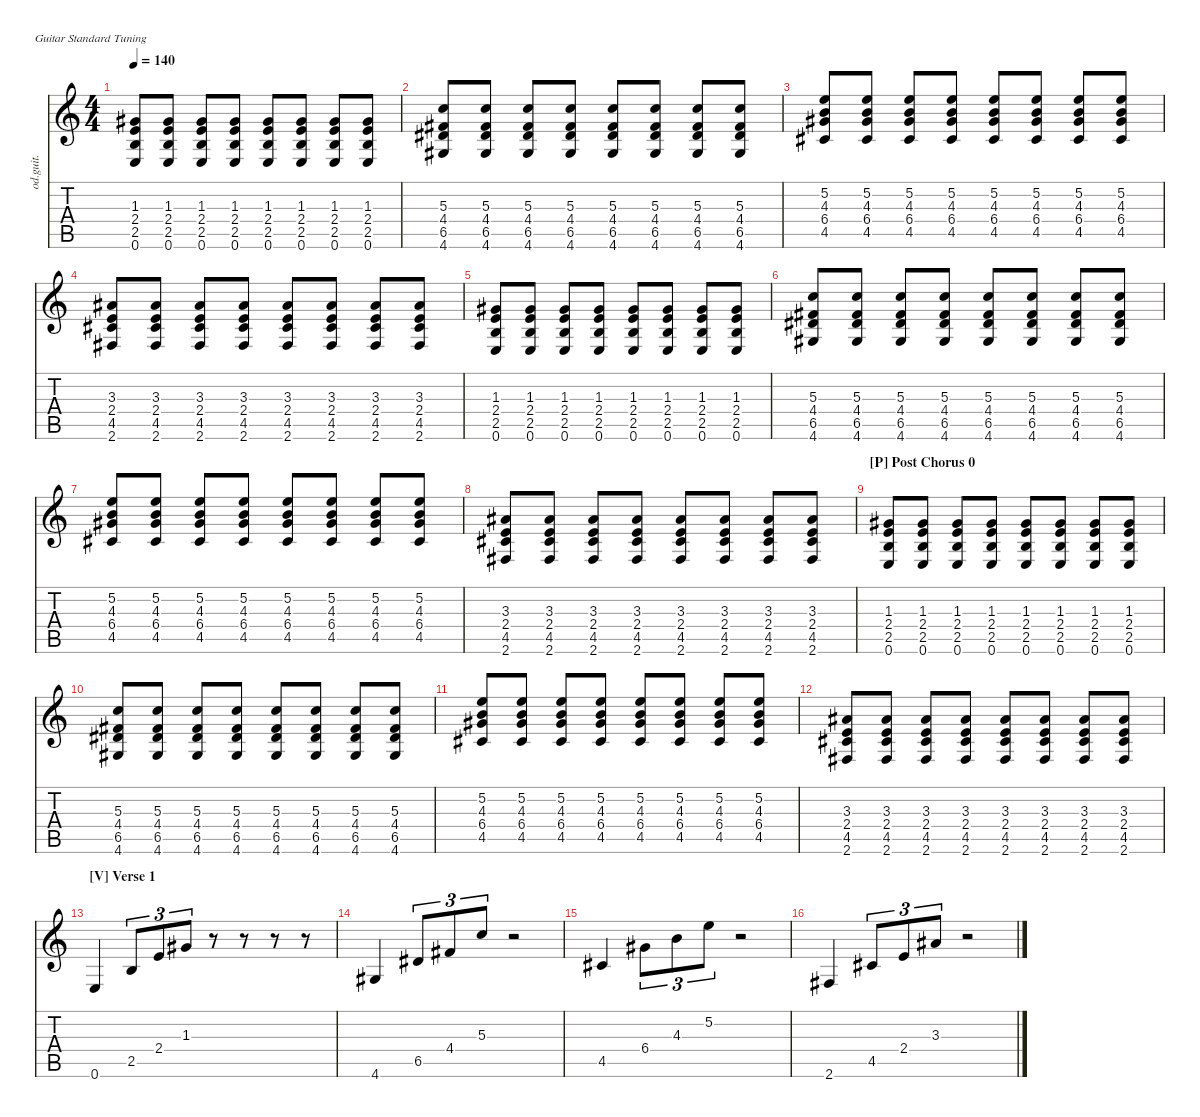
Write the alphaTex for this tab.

\defaultSystemsLayout 4
\hideDynamics
\bracketExtendMode nobrackets
\otherSystemsTrackNameOrientation horizontal
\track ("Ритм" "od.guit.") {instrument overdrivenguitar}
\staff {score tabs}
\tuning (E4 B3 G3 D3 A2 E2)
\ts (4 4)
\tempo 140
\clef g2
\ks c
(0.6 2.5 2.4 1.3{acc #}).8{dy mf beam Up} (0.6 2.5 2.4 1.3{acc #}).8{beam Up} (0.6 2.5 2.4 1.3{acc #}).8{beam Up} (0.6 2.5 2.4 1.3{acc #}).8{beam Up} (0.6 2.5 2.4 1.3{acc #}).8{beam Up} (0.6 2.5 2.4 1.3{acc #}).8{beam Up} (0.6 2.5 2.4 1.3{acc #}).8{beam Up} (0.6 2.5 2.4 1.3{acc #}).8{beam Up} |
(4.6{acc #} 6.5{acc #} 4.4{acc #} 5.3).8{beam Up} (4.6{acc #} 6.5{acc #} 4.4{acc #} 5.3).8{beam Up} (4.6{acc #} 6.5{acc #} 4.4{acc #} 5.3).8{beam Up} (4.6{acc #} 6.5{acc #} 4.4{acc #} 5.3).8{beam Up} (4.6{acc #} 6.5{acc #} 4.4{acc #} 5.3).8{beam Up} (4.6{acc #} 6.5{acc #} 4.4{acc #} 5.3).8{beam Up} (4.6{acc #} 6.5{acc #} 4.4{acc #} 5.3).8{beam Up} (4.6{acc #} 6.5{acc #} 4.4{acc #} 5.3).8{beam Up} |
(4.5{acc #} 6.4{acc #} 4.3 5.2).8{beam Up} (4.5{acc #} 6.4{acc #} 4.3 5.2).8{beam Up} (4.5{acc #} 6.4{acc #} 4.3 5.2).8{beam Up} (4.5{acc #} 6.4{acc #} 4.3 5.2).8{beam Up} (4.5{acc #} 6.4{acc #} 4.3 5.2).8{beam Up} (4.5{acc #} 6.4{acc #} 4.3 5.2).8{beam Up} (4.5{acc #} 6.4{acc #} 4.3 5.2).8{beam Up} (4.5{acc #} 6.4{acc #} 4.3 5.2).8{beam Up} |
(2.6{acc #} 4.5{acc #} 2.4 3.3{acc #}).8{beam Up} (2.6{acc #} 4.5{acc #} 2.4 3.3{acc #}).8{beam Up} (2.6{acc #} 4.5{acc #} 2.4 3.3{acc #}).8{beam Up} (2.6{acc #} 4.5{acc #} 2.4 3.3{acc #}).8{beam Up} (2.6{acc #} 4.5{acc #} 2.4 3.3{acc #}).8{beam Up} (2.6{acc #} 4.5{acc #} 2.4 3.3{acc #}).8{beam Up} (2.6{acc #} 4.5{acc #} 2.4 3.3{acc #}).8{beam Up} (2.6{acc #} 4.5{acc #} 2.4 3.3{acc #}).8{beam Up} |
(0.6 2.5 2.4 1.3{acc #}).8{beam Up} (0.6 2.5 2.4 1.3{acc #}).8{beam Up} (0.6 2.5 2.4 1.3{acc #}).8{beam Up} (0.6 2.5 2.4 1.3{acc #}).8{beam Up} (0.6 2.5 2.4 1.3{acc #}).8{beam Up} (0.6 2.5 2.4 1.3{acc #}).8{beam Up} (0.6 2.5 2.4 1.3{acc #}).8{beam Up} (0.6 2.5 2.4 1.3{acc #}).8{beam Up} |
(4.6{acc #} 6.5{acc #} 4.4{acc #} 5.3).8{beam Up} (4.6{acc #} 6.5{acc #} 4.4{acc #} 5.3).8{beam Up} (4.6{acc #} 6.5{acc #} 4.4{acc #} 5.3).8{beam Up} (4.6{acc #} 6.5{acc #} 4.4{acc #} 5.3).8{beam Up} (4.6{acc #} 6.5{acc #} 4.4{acc #} 5.3).8{beam Up} (4.6{acc #} 6.5{acc #} 4.4{acc #} 5.3).8{beam Up} (4.6{acc #} 6.5{acc #} 4.4{acc #} 5.3).8{beam Up} (4.6{acc #} 6.5{acc #} 4.4{acc #} 5.3).8{beam Up} |
(4.5{acc #} 6.4{acc #} 4.3 5.2).8{beam Up} (4.5{acc #} 6.4{acc #} 4.3 5.2).8{beam Up} (4.5{acc #} 6.4{acc #} 4.3 5.2).8{beam Up} (4.5{acc #} 6.4{acc #} 4.3 5.2).8{beam Up} (4.5{acc #} 6.4{acc #} 4.3 5.2).8{beam Up} (4.5{acc #} 6.4{acc #} 4.3 5.2).8{beam Up} (4.5{acc #} 6.4{acc #} 4.3 5.2).8{beam Up} (4.5{acc #} 6.4{acc #} 4.3 5.2).8{beam Up} |
(2.6{acc #} 4.5{acc #} 2.4 3.3{acc #}).8{beam Up} (2.6{acc #} 4.5{acc #} 2.4 3.3{acc #}).8{beam Up} (2.6{acc #} 4.5{acc #} 2.4 3.3{acc #}).8{beam Up} (2.6{acc #} 4.5{acc #} 2.4 3.3{acc #}).8{beam Up} (2.6{acc #} 4.5{acc #} 2.4 3.3{acc #}).8{beam Up} (2.6{acc #} 4.5{acc #} 2.4 3.3{acc #}).8{beam Up} (2.6{acc #} 4.5{acc #} 2.4 3.3{acc #}).8{beam Up} (2.6{acc #} 4.5{acc #} 2.4 3.3{acc #}).8{beam Up} |
\section ("P" "Post Chorus 0")
(0.6 2.5 2.4 1.3{acc #}).8{beam Up} (0.6 2.5 2.4 1.3{acc #}).8{beam Up} (0.6 2.5 2.4 1.3{acc #}).8{beam Up} (0.6 2.5 2.4 1.3{acc #}).8{beam Up} (0.6 2.5 2.4 1.3{acc #}).8{beam Up} (0.6 2.5 2.4 1.3{acc #}).8{beam Up} (0.6 2.5 2.4 1.3{acc #}).8{beam Up} (0.6 2.5 2.4 1.3{acc #}).8{beam Up} |
(4.6{acc #} 6.5{acc #} 4.4{acc #} 5.3).8{beam Up} (4.6{acc #} 6.5{acc #} 4.4{acc #} 5.3).8{beam Up} (4.6{acc #} 6.5{acc #} 4.4{acc #} 5.3).8{beam Up} (4.6{acc #} 6.5{acc #} 4.4{acc #} 5.3).8{beam Up} (4.6{acc #} 6.5{acc #} 4.4{acc #} 5.3).8{beam Up} (4.6{acc #} 6.5{acc #} 4.4{acc #} 5.3).8{beam Up} (4.6{acc #} 6.5{acc #} 4.4{acc #} 5.3).8{beam Up} (4.6{acc #} 6.5{acc #} 4.4{acc #} 5.3).8{beam Up} |
(4.5{acc #} 6.4{acc #} 4.3 5.2).8{beam Up} (4.5{acc #} 6.4{acc #} 4.3 5.2).8{beam Up} (4.5{acc #} 6.4{acc #} 4.3 5.2).8{beam Up} (4.5{acc #} 6.4{acc #} 4.3 5.2).8{beam Up} (4.5{acc #} 6.4{acc #} 4.3 5.2).8{beam Up} (4.5{acc #} 6.4{acc #} 4.3 5.2).8{beam Up} (4.5{acc #} 6.4{acc #} 4.3 5.2).8{beam Up} (4.5{acc #} 6.4{acc #} 4.3 5.2).8{beam Up} |
(2.6{acc #} 4.5{acc #} 2.4 3.3{acc #}).8{beam Up} (2.6{acc #} 4.5{acc #} 2.4 3.3{acc #}).8{beam Up} (2.6{acc #} 4.5{acc #} 2.4 3.3{acc #}).8{beam Up} (2.6{acc #} 4.5{acc #} 2.4 3.3{acc #}).8{beam Up} (2.6{acc #} 4.5{acc #} 2.4 3.3{acc #}).8{beam Up} (2.6{acc #} 4.5{acc #} 2.4 3.3{acc #}).8{beam Up} (2.6{acc #} 4.5{acc #} 2.4 3.3{acc #}).8{beam Up} (2.6{acc #} 4.5{acc #} 2.4 3.3{acc #}).8{beam Up} |
\section ("V" "Verse 1")
0.6.4{beam Up} 2.5.8{tu (3 2) beam Up} 2.4.8{tu (3 2) beam Up} 1.3{acc #}.8{tu (3 2) beam Up} r.8{beam Up} r.8{beam Up} r.8{beam Up} r.8{beam Up} |
4.6{acc #}.4{beam Up} 6.5{acc #}.8{tu (3 2) beam Up} 4.4{acc #}.8{tu (3 2) beam Up} 5.3.8{tu (3 2) beam Up} r.2{beam Up} |
4.5{acc #}.4{beam Up} 6.4{acc #}.8{tu (3 2) beam Down} 4.3.8{tu (3 2) beam Down} 5.2.8{tu (3 2) beam Down} r.2{beam Down} |
2.6{acc #}.4{beam Up} 4.5{acc #}.8{tu (3 2) beam Up} 2.4.8{tu (3 2) beam Up} 3.3{acc #}.8{tu (3 2) beam Up} r.2{beam Up}
